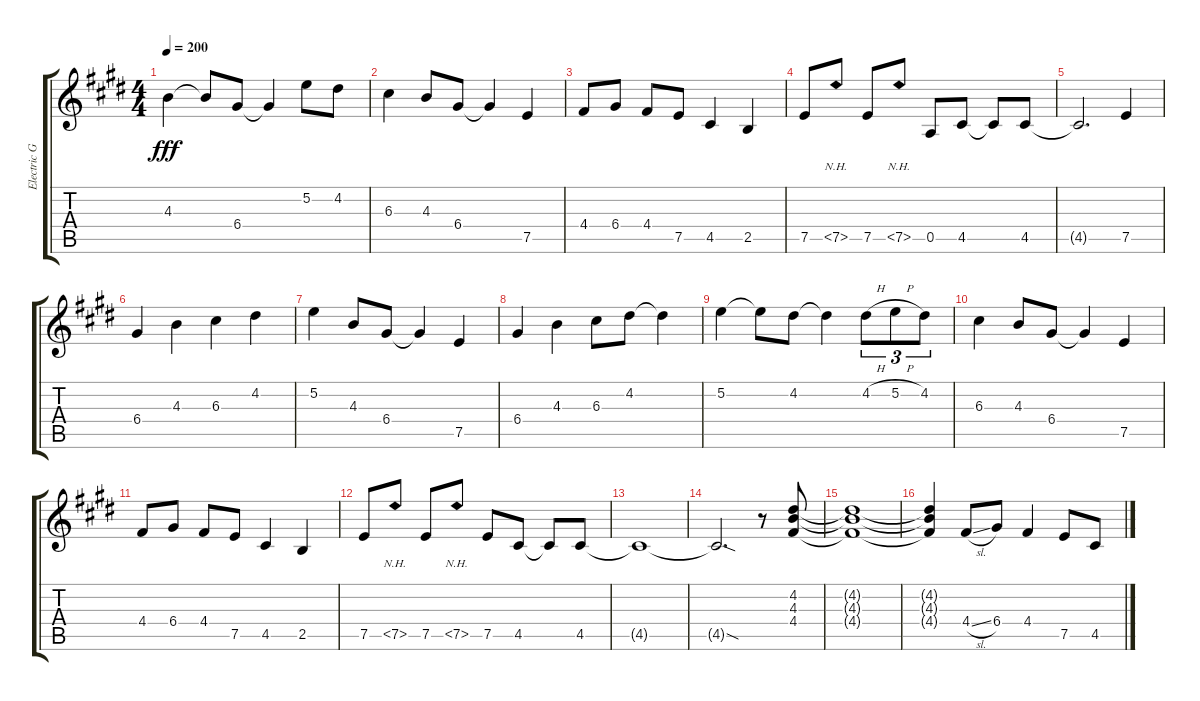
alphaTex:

\track ("Electric Guitar" "Electric G") {instrument distortionguitar}
\staff {score tabs}
\tuning (E4 B3 G3 D3 A2 E2) {hide}
\ts (4 4)
\tempo 200
\clef g2
\ks c#minor
4.3.4{dy fff} 4.3{t}.8 6.4.8 6.4{t}.4 5.2.8 4.2.8 |
6.3.4 4.3.8 6.4.8 6.4{t}.4 7.5.4 |
4.4.8 6.4.8 4.4.8 7.5.8 4.5.4 2.5.4 |
7.5.8 7.5{nh}.8 7.5.8 7.5{nh}.8 0.5.8 4.5.8 4.5{t}.8 4.5.8 |
4.5{t}.2{d} 7.5.4 |
6.4.4 4.3.4 6.3.4 4.2.4 |
5.2.4 4.3.8 6.4.8 6.4{t}.4 7.5.4 |
6.4.4 4.3.4 6.3.8 4.2.8 4.2{t}.4 |
5.2.4 5.2{t}.8 4.2.8 4.2{t}.4 4.2{h}.8{tu (3 2)} 5.2{h}.8{tu (3 2)} 4.2.8{tu (3 2)} |
6.3.4 4.3.8 6.4.8 6.4{t}.4 7.5.4 |
4.4.8 6.4.8 4.4.8 7.5.8 4.5.4 2.5.4 |
7.5.8 7.5{nh}.8 7.5.8 7.5{nh}.8 7.5.8 4.5.8 4.5{t}.8 4.5.8 |
4.5{t}.1 |
4.5{sod t}.2{d} r.8 (4.2 4.3 4.4).8 |
(4.2{t} 4.3{t} 4.4{t}).1 |
(4.2{t} 4.3{t} 4.4{t}).4 4.4{sl}.8 6.4.8 4.4.4 7.5.8 4.5.8
